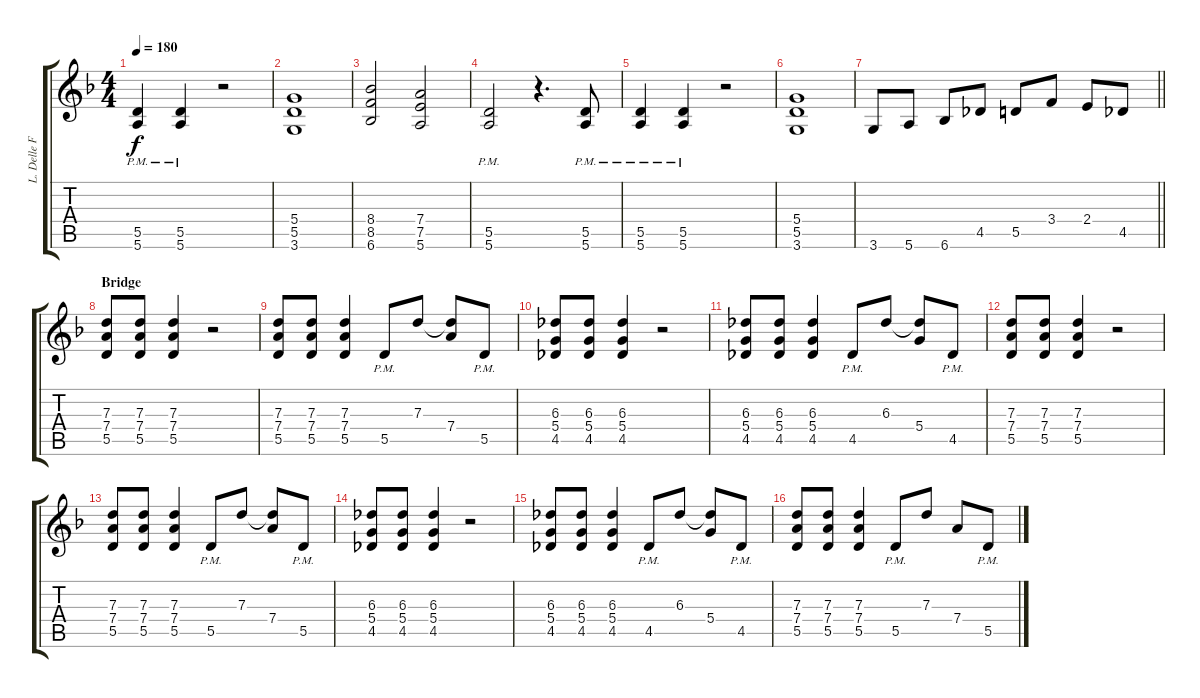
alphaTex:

\track ("L. Delle Fave (Dist. Guitar L)" "L. Delle F") {instrument overdrivenguitar}
\staff {score tabs}
\tuning (E4 B3 G3 D3 A2 E2) {hide}
\ts (4 4)
\tempo 180
\clef g2
\ks dminor
(5.5{pm} 5.6{pm}).4{dy f} (5.5{pm} 5.6{pm}).4 r.2 |
(5.4 5.5 3.6).1 |
(8.4 8.5 6.6).2 (7.4 7.5 5.6).2 |
(5.5{pm} 5.6{pm}).2 r.4{d} (5.5{pm} 5.6{pm}).8 |
(5.5{pm} 5.6{pm}).4 (5.5{pm} 5.6{pm}).4 r.2 |
(5.4 5.5 3.6).1 |
\barLineRight lightlight
3.6.8 5.6.8 6.6.8 4.5.8 5.5.8 3.4.8 2.4.8 4.5.8 |
\section ("" "Bridge")
(7.3 7.4 5.5).8 (7.3 7.4 5.5).8 (7.3 7.4 5.5).4 r.2 |
(7.3 7.4 5.5).8 (7.3 7.4 5.5).8 (7.3 7.4 5.5).4 5.5{pm}.8 7.3.8 (7.3{t} 7.4).8 5.5{pm}.8 |
(6.3 5.4 4.5).8 (6.3 5.4 4.5).8 (6.3 5.4 4.5).4 r.2 |
(6.3 5.4 4.5).8 (6.3 5.4 4.5).8 (6.3 5.4 4.5).4 4.5{pm}.8 6.3.8 (6.3{t} 5.4).8 4.5{pm}.8 |
(7.3 7.4 5.5).8 (7.3 7.4 5.5).8 (7.3 7.4 5.5).4 r.2 |
(7.3 7.4 5.5).8 (7.3 7.4 5.5).8 (7.3 7.4 5.5).4 5.5{pm}.8 7.3.8 (7.3{t} 7.4).8 5.5{pm}.8 |
(6.3 5.4 4.5).8 (6.3 5.4 4.5).8 (6.3 5.4 4.5).4 r.2 |
(6.3 5.4 4.5).8 (6.3 5.4 4.5).8 (6.3 5.4 4.5).4 4.5{pm}.8 6.3.8 (6.3{t} 5.4).8 4.5{pm}.8 |
(7.3 7.4 5.5).8 (7.3 7.4 5.5).8 (7.3 7.4 5.5).4 5.5{pm}.8 7.3.8 7.4.8 5.5{pm}.8
